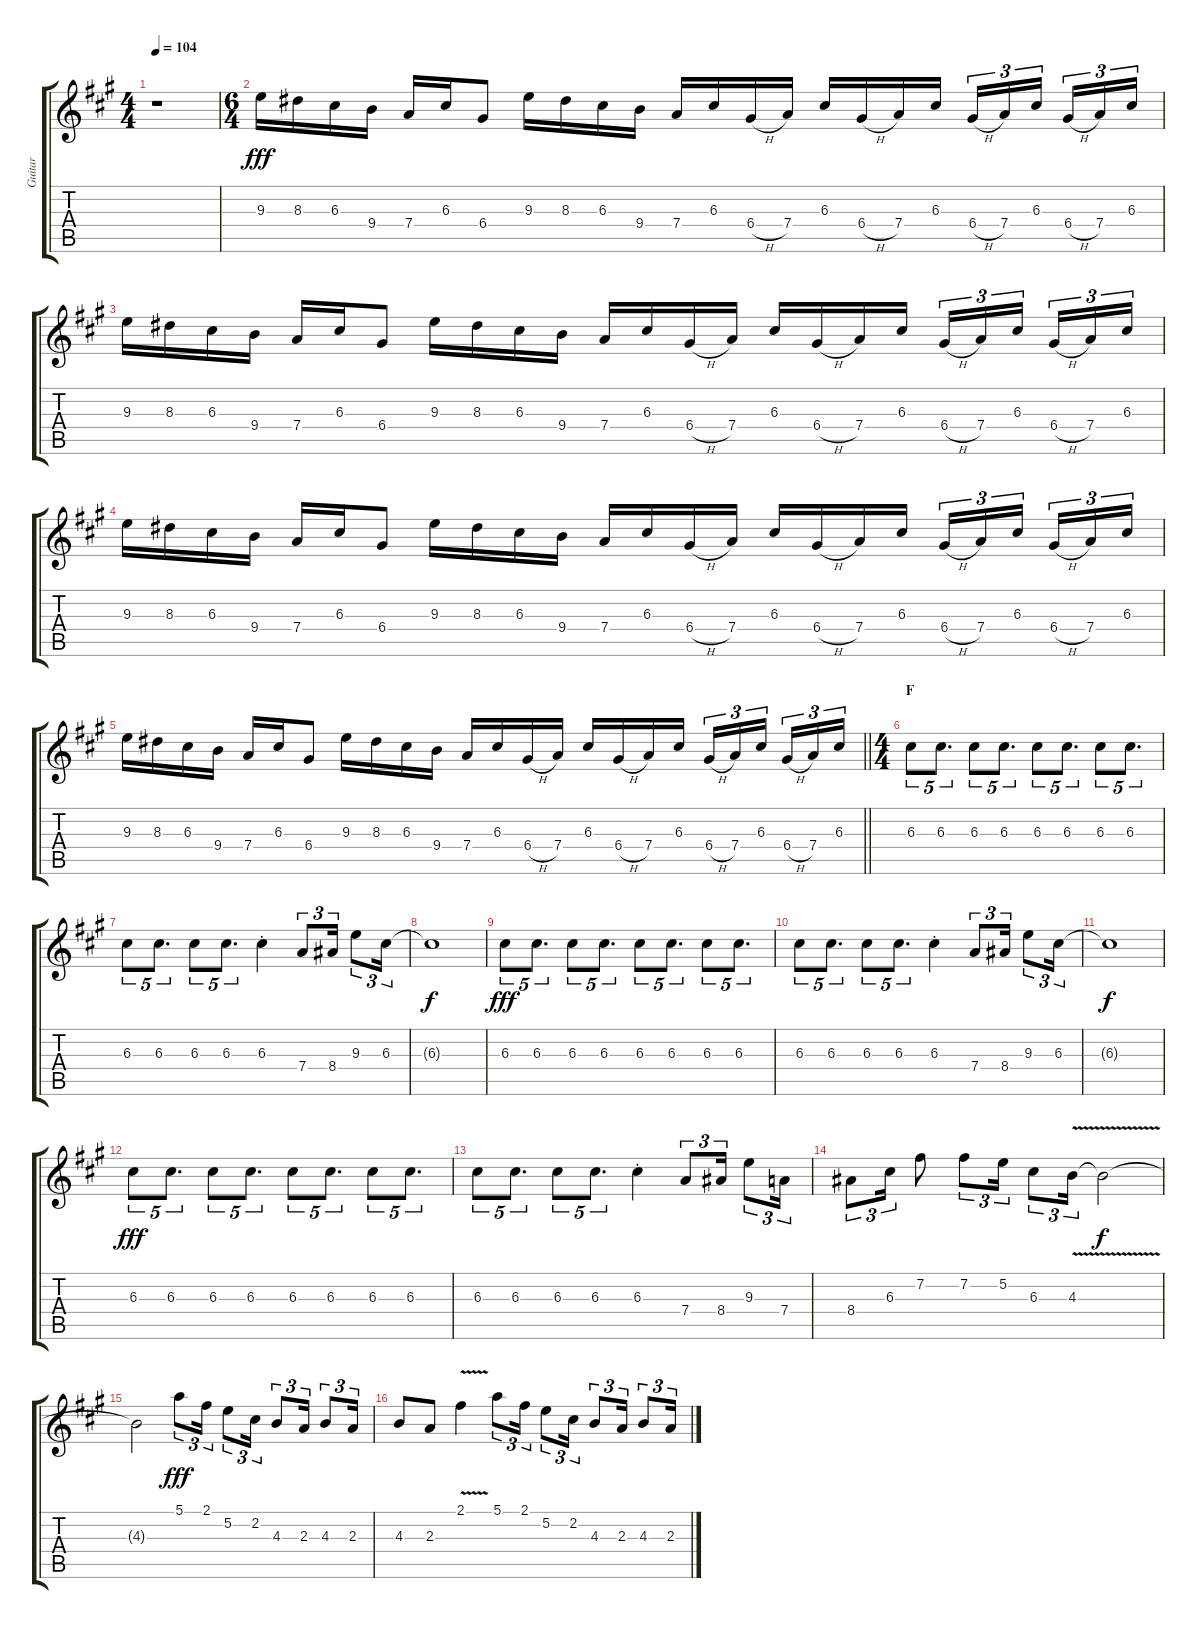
\track ("Guitar " "Guitar ") {instrument electricguitarclean}
\staff {score tabs}
\tuning (E4 B3 G3 D3 A2 E2) {hide}
\ts (4 4)
\tempo 104
\clef g2
\ks a
r.1{dy f} |
\ts (6 4)
9.3.16{dy fff} 8.3.16 6.3.16 9.4.16 7.4.16 6.3.16 6.4.8 9.3.16 8.3.16 6.3.16 9.4.16 7.4.16 6.3.16 6.4{h}.16 7.4.16 6.3.16 6.4{h}.16 7.4.16 6.3.16{beam splitsecondary} 6.4{h}.16{tu (3 2)} 7.4.16{tu (3 2)} 6.3.16{tu (3 2) beam splitsecondary} 6.4{h}.16{tu (3 2)} 7.4.16{tu (3 2)} 6.3.16{tu (3 2)} |
9.3.16 8.3.16 6.3.16 9.4.16 7.4.16 6.3.16 6.4.8 9.3.16 8.3.16 6.3.16 9.4.16 7.4.16 6.3.16 6.4{h}.16 7.4.16 6.3.16 6.4{h}.16 7.4.16 6.3.16{beam splitsecondary} 6.4{h}.16{tu (3 2)} 7.4.16{tu (3 2)} 6.3.16{tu (3 2) beam splitsecondary} 6.4{h}.16{tu (3 2)} 7.4.16{tu (3 2)} 6.3.16{tu (3 2)} |
9.3.16 8.3.16 6.3.16 9.4.16 7.4.16 6.3.16 6.4.8 9.3.16 8.3.16 6.3.16 9.4.16 7.4.16 6.3.16 6.4{h}.16 7.4.16 6.3.16 6.4{h}.16 7.4.16 6.3.16{beam splitsecondary} 6.4{h}.16{tu (3 2)} 7.4.16{tu (3 2)} 6.3.16{tu (3 2) beam splitsecondary} 6.4{h}.16{tu (3 2)} 7.4.16{tu (3 2)} 6.3.16{tu (3 2)} |
\barLineRight lightlight
9.3.16 8.3.16 6.3.16 9.4.16 7.4.16 6.3.16 6.4.8 9.3.16 8.3.16 6.3.16 9.4.16 7.4.16 6.3.16 6.4{h}.16 7.4.16 6.3.16 6.4{h}.16 7.4.16 6.3.16{beam splitsecondary} 6.4{h}.16{tu (3 2)} 7.4.16{tu (3 2)} 6.3.16{tu (3 2) beam splitsecondary} 6.4{h}.16{tu (3 2)} 7.4.16{tu (3 2)} 6.3.16{tu (3 2)} |
\ts (4 4)
\section ("" "F")
6.3.8{tu (5 4)} 6.3.8{d tu (5 4)} 6.3.8{tu (5 4)} 6.3.8{d tu (5 4)} 6.3.8{tu (5 4)} 6.3.8{d tu (5 4)} 6.3.8{tu (5 4)} 6.3.8{d tu (5 4)} |
6.3.8{tu (5 4)} 6.3.8{d tu (5 4)} 6.3.8{tu (5 4)} 6.3.8{d tu (5 4)} 6.3{st}.4 7.4.8{tu (3 2)} 8.4.16{tu (3 2)} 9.3.8{tu (3 2)} 6.3.16{tu (3 2)} |
6.3{t}.1{dy f} |
6.3.8{tu (5 4) dy fff} 6.3.8{d tu (5 4)} 6.3.8{tu (5 4)} 6.3.8{d tu (5 4)} 6.3.8{tu (5 4)} 6.3.8{d tu (5 4)} 6.3.8{tu (5 4)} 6.3.8{d tu (5 4)} |
6.3.8{tu (5 4)} 6.3.8{d tu (5 4)} 6.3.8{tu (5 4)} 6.3.8{d tu (5 4)} 6.3{st}.4 7.4.8{tu (3 2)} 8.4.16{tu (3 2)} 9.3.8{tu (3 2)} 6.3.16{tu (3 2)} |
6.3{t}.1{dy f} |
6.3.8{tu (5 4) dy fff} 6.3.8{d tu (5 4)} 6.3.8{tu (5 4)} 6.3.8{d tu (5 4)} 6.3.8{tu (5 4)} 6.3.8{d tu (5 4)} 6.3.8{tu (5 4)} 6.3.8{d tu (5 4)} |
6.3.8{tu (5 4)} 6.3.8{d tu (5 4)} 6.3.8{tu (5 4)} 6.3.8{d tu (5 4)} 6.3{st}.4 7.4.8{tu (3 2)} 8.4.16{tu (3 2)} 9.3.8{tu (3 2)} 7.4.16{tu (3 2)} |
8.4.8{tu (3 2)} 6.3.16{tu (3 2)} 7.2.8 7.2.8{tu (3 2)} 5.2.16{tu (3 2)} 6.3.8{tu (3 2)} 4.3{v}.16{tu (3 2)} 4.3{t}.2{dy f} |
4.3{t}.2 5.1.8{tu (3 2) dy fff} 2.1.16{tu (3 2)} 5.2.8{tu (3 2)} 2.2.16{tu (3 2)} 4.3.8{tu (3 2)} 2.3.16{tu (3 2)} 4.3.8{tu (3 2)} 2.3.16{tu (3 2)} |
4.3.8 2.3.8 2.1{v}.4 5.1.8{tu (3 2)} 2.1.16{tu (3 2)} 5.2.8{tu (3 2)} 2.2.16{tu (3 2)} 4.3.8{tu (3 2)} 2.3.16{tu (3 2)} 4.3.8{tu (3 2)} 2.3.16{tu (3 2)}
